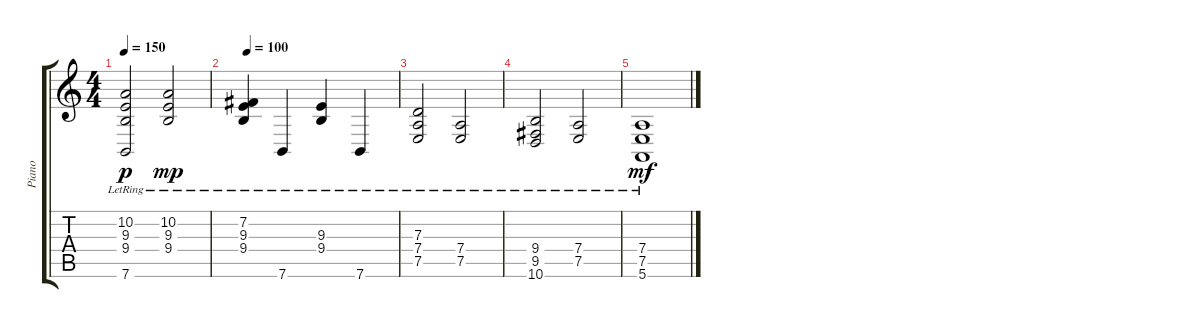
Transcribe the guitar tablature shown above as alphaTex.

\track ("Piano" "Piano") {instrument acousticgrandpiano}
\staff {score tabs}
\tuning (E4 B3 G3 D3 A2 E2) {hide}
\ts (4 4)
\tempo 150
\clef g2
\ks c
(10.2{lr} 9.3{lr} 9.4{lr} 7.6{lr}).2{dy p} (10.2{lr} 9.3{lr} 9.4{lr}).2{dy mp} |
\tempo 100
(7.2{lr} 9.3{lr} 9.4{lr}).4 7.6{lr}.4 (9.3{lr} 9.4{lr}).4 7.6{lr}.4 |
(7.3{lr} 7.4{lr} 7.5{lr}).2 (7.4{lr} 7.5{lr}).2 |
(9.4{lr} 9.5{lr} 10.6{lr}).2 (7.4{lr} 7.5{lr}).2 |
(7.4{lr} 7.5{lr} 5.6{lr}).1{dy mf}
